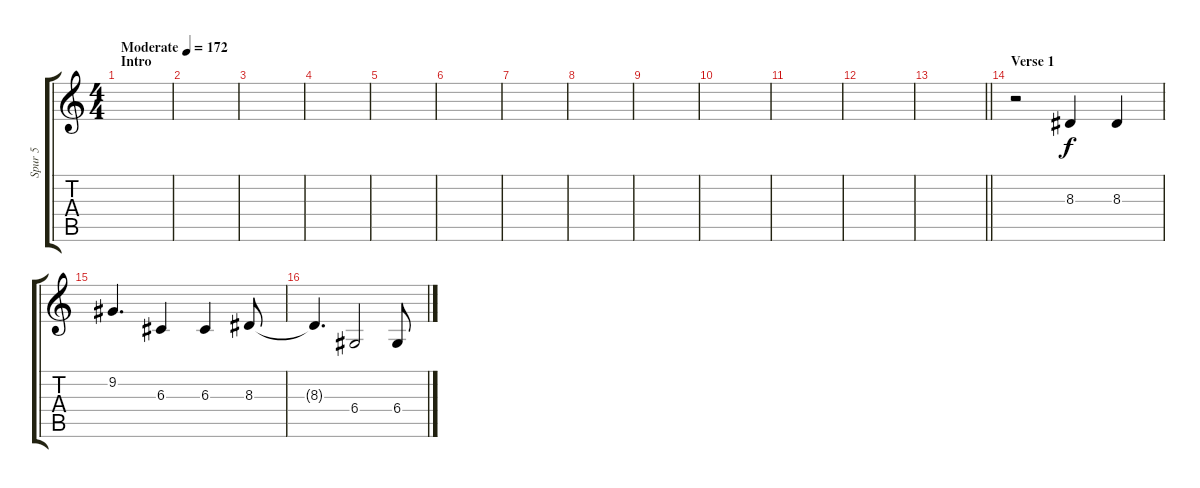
\track ("Spur 5" "Spur 5") {instrument trumpet}
\staff {score tabs}
\tuning (E4 B3 G3 D3 A2 E2) {hide}
\ts (4 4)
\section ("" "Intro")
\tempo (172 "Moderate")
\clef g2
\ks c
|
|
|
|
|
|
|
|
|
|
|
|
\barLineRight lightlight
|
\section ("" "Verse 1")
r.2 8.3.4 8.3.4 |
9.2.4{d} 6.3.4 6.3.4 8.3.8 |
8.3{t}.4{d} 6.4.2 6.4.8
